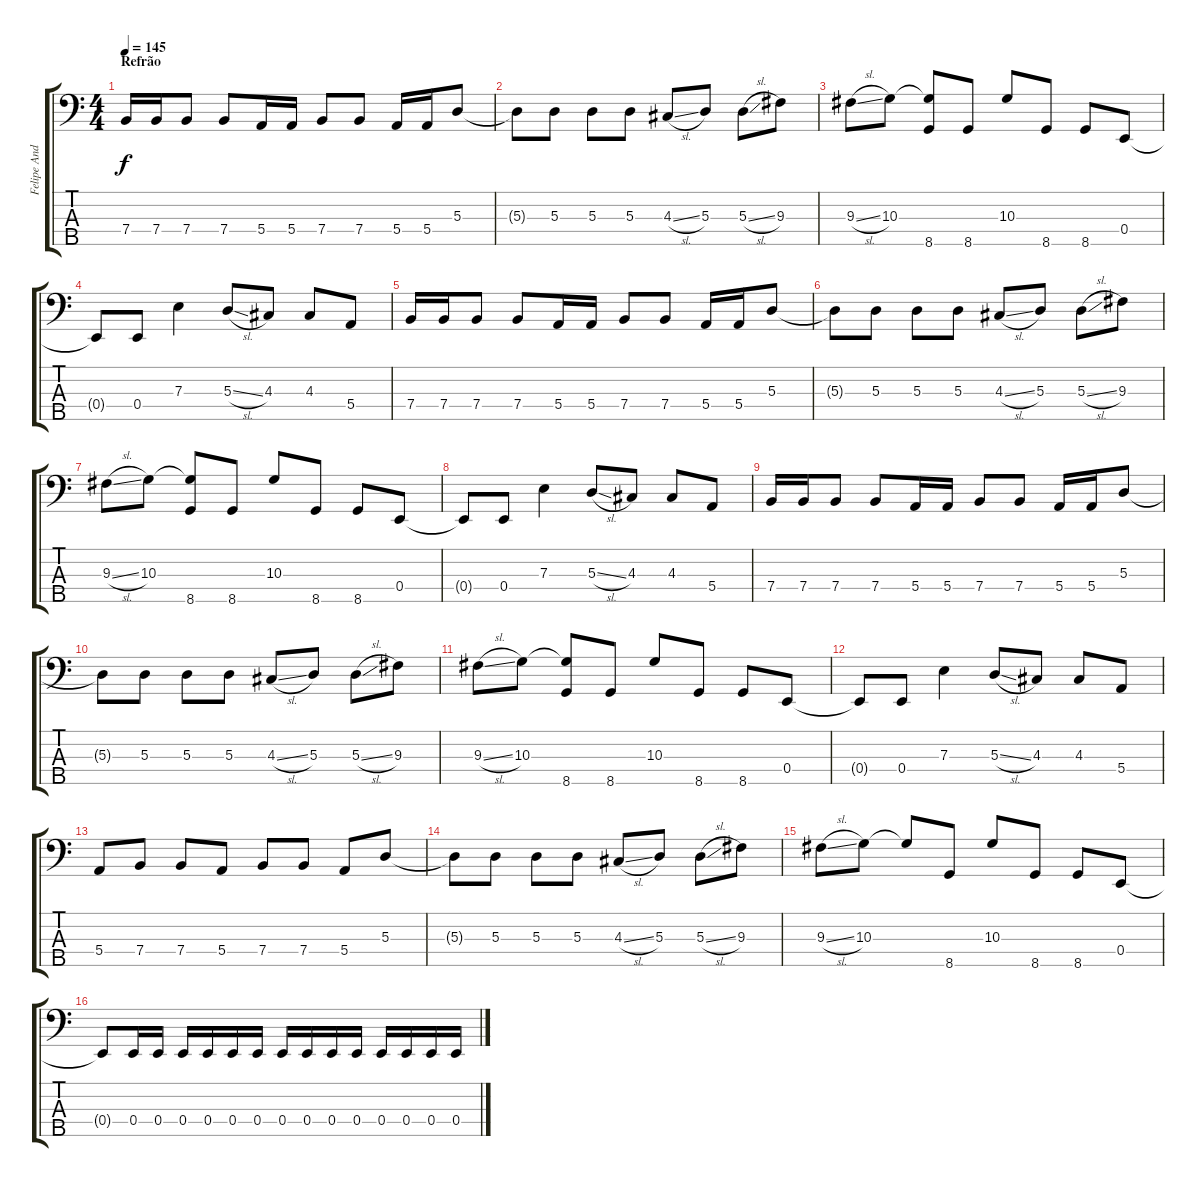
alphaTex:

\track ("Felipe Andreoli" "Felipe And") {instrument electricbassfinger}
\staff {score tabs}
\tuning (G2 D2 A1 E1 B0) {hide}
\ts (4 4)
\section ("" "Refrão")
\tempo 145
\clef f4
\ks c
7.4.16{dy f} 7.4.16 7.4.8 7.4.8 5.4.16 5.4.16 7.4.8 7.4.8 5.4.16 5.4.16 5.3.8 |
5.3{t}.8 5.3.8 5.3.8 5.3.8 4.3{sl}.8 5.3.8 5.3{sl}.8 9.3.8 |
9.3{sl}.8 10.3.8 (10.3{t} 8.5).8 8.5.8 10.3.8 8.5.8 8.5.8 0.4.8 |
0.4{t}.8 0.4.8 7.3.4 5.3{sl}.8 4.3.8 4.3.8 5.4.8 |
7.4.16 7.4.16 7.4.8 7.4.8 5.4.16 5.4.16 7.4.8 7.4.8 5.4.16 5.4.16 5.3.8 |
5.3{t}.8 5.3.8 5.3.8 5.3.8 4.3{sl}.8 5.3.8 5.3{sl}.8 9.3.8 |
9.3{sl}.8 10.3.8 (10.3{t} 8.5).8 8.5.8 10.3.8 8.5.8 8.5.8 0.4.8 |
0.4{t}.8 0.4.8 7.3.4 5.3{sl}.8 4.3.8 4.3.8 5.4.8 |
7.4.16 7.4.16 7.4.8 7.4.8 5.4.16 5.4.16 7.4.8 7.4.8 5.4.16 5.4.16 5.3.8 |
5.3{t}.8 5.3.8 5.3.8 5.3.8 4.3{sl}.8 5.3.8 5.3{sl}.8 9.3.8 |
9.3{sl}.8 10.3.8 (10.3{t} 8.5).8 8.5.8 10.3.8 8.5.8 8.5.8 0.4.8 |
0.4{t}.8 0.4.8 7.3.4 5.3{sl}.8 4.3.8 4.3.8 5.4.8 |
5.4.8 7.4.8 7.4.8 5.4.8 7.4.8 7.4.8 5.4.8 5.3.8 |
5.3{t}.8 5.3.8 5.3.8 5.3.8 4.3{sl}.8 5.3.8 5.3{sl}.8 9.3.8 |
9.3{sl}.8 10.3.8 10.3{t}.8 8.5.8 10.3.8 8.5.8 8.5.8 0.4.8 |
0.4{t}.8 0.4.16 0.4.16 0.4.16 0.4.16 0.4.16 0.4.16 0.4.16 0.4.16 0.4.16 0.4.16 0.4.16 0.4.16 0.4.16 0.4.16
